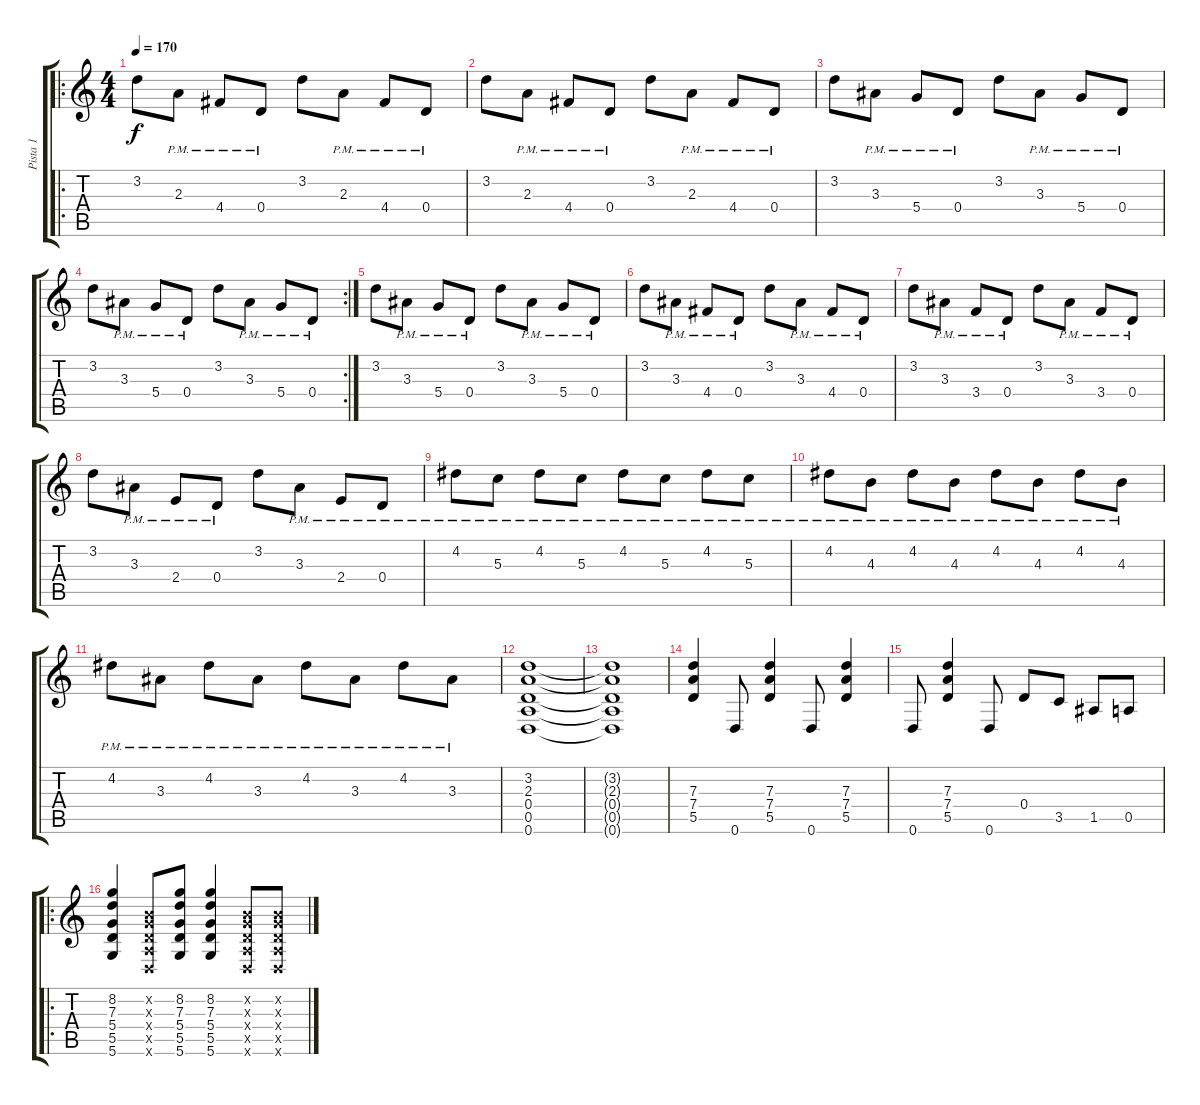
\track ("Pista 1" "Pista 1") {instrument distortionguitar}
\staff {score tabs}
\tuning (E4 B3 G3 D3 A2 D2) {hide}
\ro
\ts (4 4)
\tempo 170
\clef g2
\ks c
3.2.8{dy f} 2.3{pm}.8 4.4{pm}.8 0.4{pm}.8 3.2.8 2.3{pm}.8 4.4{pm}.8 0.4{pm}.8 |
3.2.8 2.3{pm}.8 4.4{pm}.8 0.4{pm}.8 3.2.8 2.3{pm}.8 4.4{pm}.8 0.4{pm}.8 |
3.2.8 3.3{pm}.8 5.4{pm}.8 0.4{pm}.8 3.2.8 3.3{pm}.8 5.4{pm}.8 0.4{pm}.8 |
\rc 2
3.2.8 3.3{pm}.8 5.4{pm}.8 0.4{pm}.8 3.2.8 3.3{pm}.8 5.4{pm}.8 0.4{pm}.8 |
3.2.8 3.3{pm}.8 5.4{pm}.8 0.4{pm}.8 3.2.8 3.3{pm}.8 5.4{pm}.8 0.4{pm}.8 |
3.2.8 3.3{pm}.8 4.4{pm}.8 0.4{pm}.8 3.2.8 3.3{pm}.8 4.4{pm}.8 0.4{pm}.8 |
3.2.8 3.3{pm}.8 3.4{pm}.8 0.4{pm}.8 3.2.8 3.3{pm}.8 3.4{pm}.8 0.4{pm}.8 |
3.2.8 3.3{pm}.8 2.4{pm}.8 0.4{pm}.8 3.2.8 3.3{pm}.8 2.4{pm}.8 0.4{pm}.8 |
4.2{pm}.8 5.3{pm}.8 4.2{pm}.8 5.3{pm}.8 4.2{pm}.8 5.3{pm}.8 4.2{pm}.8 5.3{pm}.8 |
4.2{pm}.8 4.3{pm}.8 4.2{pm}.8 4.3{pm}.8 4.2{pm}.8 4.3{pm}.8 4.2{pm}.8 4.3{pm}.8 |
4.2{pm}.8 3.3{pm}.8 4.2{pm}.8 3.3{pm}.8 4.2{pm}.8 3.3{pm}.8 4.2{pm}.8 3.3{pm}.8 |
(3.2 2.3 0.4 0.5 0.6).1 |
(3.2{t} 2.3{t} 0.4{t} 0.5{t} 0.6{t}).1 |
(7.3 7.4 5.5).4 0.6.8 (7.3 7.4 5.5).4 0.6.8 (7.3 7.4 5.5).4 |
0.6.8 (7.3 7.4 5.5).4 0.6.8 0.4.8 3.5.8 1.5.8 0.5.8 |
\ro
(8.2 7.3 5.4 5.5 5.6).4 (0.2{x} 0.3{x} 0.4{x} 0.5{x} 0.6{x}).8 (8.2 7.3 5.4 5.5 5.6).8 (8.2 7.3 5.4 5.5 5.6).4 (0.2{x} 0.3{x} 0.4{x} 0.5{x} 0.6{x}).8 (0.2{x} 0.3{x} 0.4{x} 0.5{x} 0.6{x}).8
